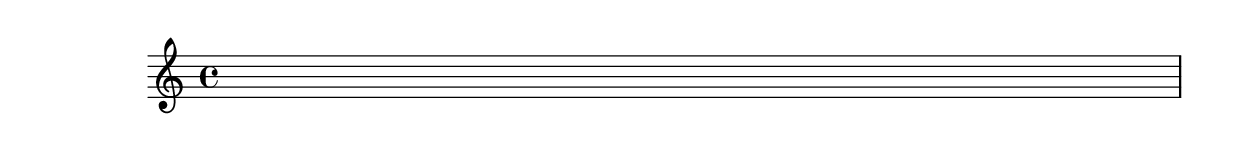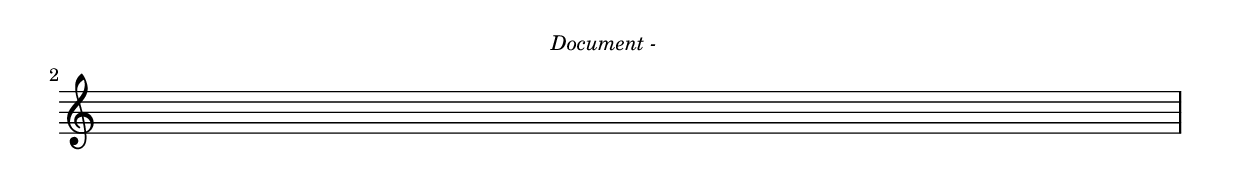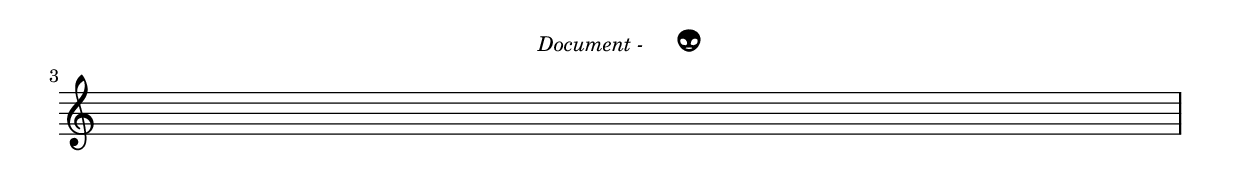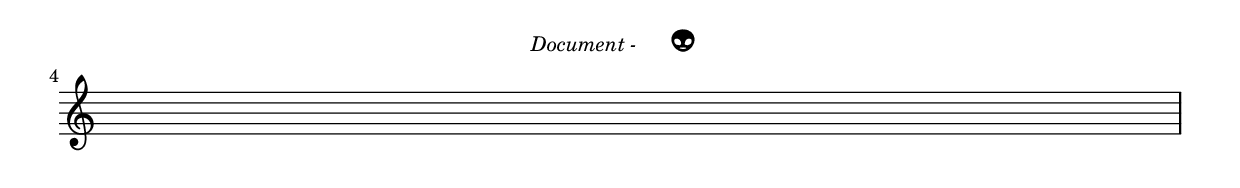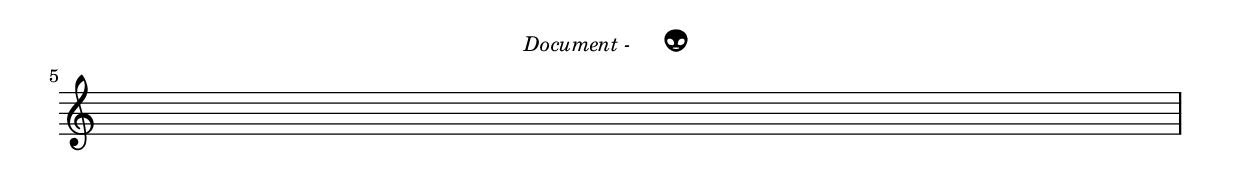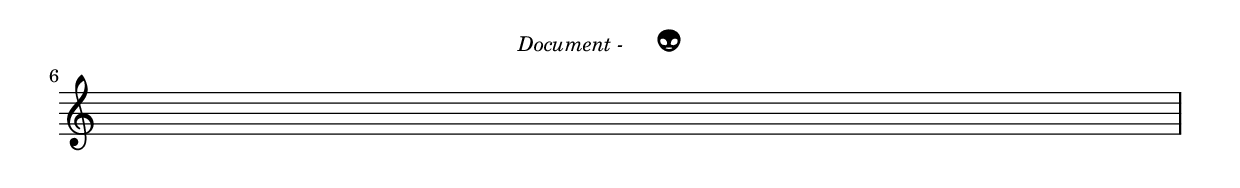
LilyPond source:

\version "2.19.80"

#(define-markup-command (halloween-page-numbers layout props arg) (scheme?)
   ; arg is a dummy parameter
   (let ((page-number (chain-assoc-get 'page:page-number props -1))
         (monsters (circular-list
                    #{ \markup \char ##x1F47B #} ; ghost
                    #{ \markup \char ##x1F47E #} ; weird alien
                    #{ \markup \char ##x1F47D #} ; typical alien
                    #{ \markup \char ##x1F987 #} ; bat
                    #{ \markup \char ##x1F9DB #} ; vampire
                    #{ \markup \char ##x1F383 #} ; jack-o'-lantern
                    )))
     (interpret-markup layout props
       #{ \markup \concat #(list-head monsters page-number) #})))

\paper {
  oddHeaderMarkup =
  \markup \on-the-fly \not-first-page {
    \fill-line {
      \concat {
        \italic {
          \small "Document - "
          \on-the-fly #print-page-number-check-first \huge \halloween-page-numbers ##f
        }
      }
    }
  }
  evenHeaderMarkup = \oddHeaderMarkup
}

\score {
  \new Staff {
    \repeat unfold 6 { s1 \pageBreak }
  }
  \layout {}
}